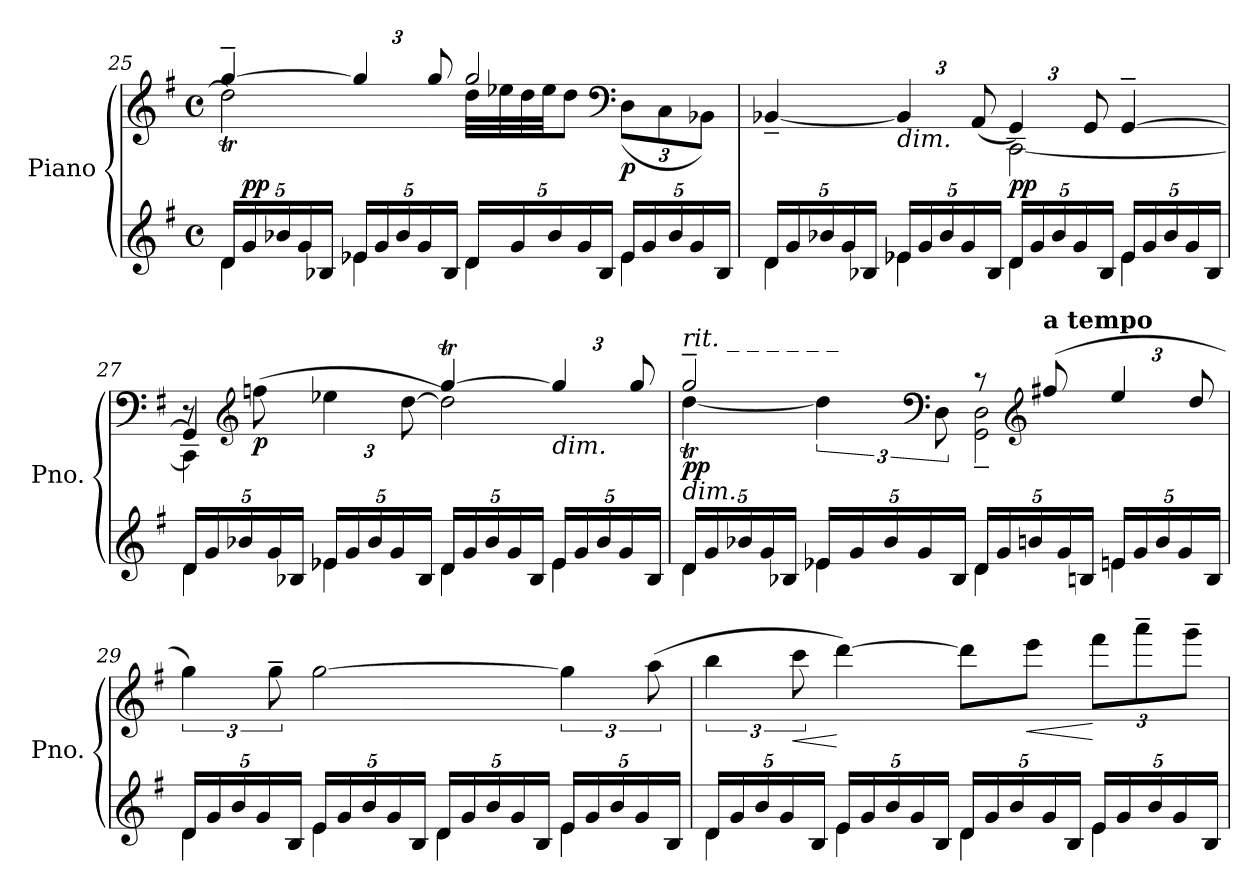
**kern	**kern	**dynam
*part1	*part1	*part1
*staff2	*staff1	*staff1/2
*I"Piano	*	*
*I'Pno.	*	*
!!LO:LB:g=z
*clefG2	*clefG2	*
*k[f#]	*k[f#]	*
*M4/4	*M4/4	*
*met(c)	*met(c)	*
*Xbrackettup	*	*
=25	=25	=25
*^	*^	*
20d/LL	4d\	[4gg~/	2ddT\]	.
!	!	!	!	!LO:DY:a=2
20g/	.	.	.	pp
20b-X/	.	.	.	.
20g/	.	.	.	.
20B-X/JJ	.	.	.	.
*	*	*Xbrackettup	*	*
20e-X/LL	4e-\	6gg/]	.	.
20g/	.	.	.	.
20b-/	.	.	.	.
20g/	.	.	.	.
.	.	12gg/	.	.
20B-/JJ	.	.	.	.
20d/LL	4d\	2gg/	32dd\LLL	.
.	.	.	32ee-X\	.
20g/	.	.	.	.
.	.	.	32dd\	.
.	.	.	32ee-\JJ	.
20b-/	.	.	.	.
.	.	.	8dd\J	.
20g/	.	.	.	.
20B-/JJ	.	.	.	.
*	*	*clefF4	*	*
!	!	!	!	!LO:DY:b
20e-/LL	4e-\	.	(12D\L	p
20g/	.	.	.	.
.	.	.	12C\	.
20b-/	.	.	.	.
20g/	.	.	.	.
.	.	.	12BB-X\J)	.
20B-/JJ	.	.	.	.
!!LO:PB:g=z	!!
=26	=26	=26	=26	=26
20d/LL	4d\	[4BB-X~/	2ryy	.
20g/	.	.	.	.
20b-X/	.	.	.	.
20g/	.	.	.	.
20B-X/JJ	.	.	.	.
!	!	!LO:TX:b:i:t=dim.	!	!
20e-X/LL	4e-\	6BB-/]	.	.
20g/	.	.	.	.
20b-/	.	.	.	.
20g/	.	.	.	.
.	.	(12AA/	.	.
20B-/JJ	.	.	.	.
!	!	!	!	!LO:DY:a=2
20d/LL	4d\	6GG/)	[2CC\	pp
20g/	.	.	.	.
20b-/	.	.	.	.
20g/	.	.	.	.
.	.	12GG/	.	.
20B-/JJ	.	.	.	.
20e-/LL	4e-\	[4GG~/	.	.
20g/	.	.	.	.
20b-/	.	.	.	.
20g/	.	.	.	.
20B-/JJ	.	.	.	.
=27	=27	=27	=27	=27
*	*	*	*^	*
20d/LL	4d\	4GG/]	4CC\]	8r	.
20g/	.	.	.	.	.
20b-X/	.	.	.	.	.
*	*	*clefG2	*	*	*
!	!	!	!	!	!LO:DY:b
.	.	.	.	(8ffn\	p
20g/	.	.	.	.	.
20B-X/JJ	.	.	.	.	.
20e-X/LL	4e-\	4ryy	2.ryy	6ee-X\	.
20g/	.	.	.	.	.
20b-/	.	.	.	.	.
20g/	.	.	.	.	.
.	.	.	.	[12dd\	.
20B-/JJ	.	.	.	.	.
20d/LL	4d\	[4gg/	.	2ddT\])	.
20g/	.	.	.	.	.
20b-/	.	.	.	.	.
20g/	.	.	.	.	.
20B-/JJ	.	.	.	.	.
!	!	!LO:TX:b:i:t=dim.	!	!	!
20e-/LL	4e-\	6gg/]	.	.	.
20g/	.	.	.	.	.
20b-/	.	.	.	.	.
20g/	.	.	.	.	.
.	.	12gg/	.	.	.
20B-/JJ	.	.	.	.	.
*	*	*	*v	*v	*
!!LO:LB:g=z
=28	=28	=28	=28	=28
!	!	!LO:TX:a:i:t=rit.   _      _      _      _      _      _	!	!
!	!	!LO:TX:b:i:t=dim.	!	!
!	!	!	!	!LO:DY:b
20d/LL	4d\	2gg~/	[4ddT\	pp
20g/	.	.	.	.
20b-X/	.	.	.	.
20g/	.	.	.	.
20B-X/JJ	.	.	.	.
*	*	*	*brackettup	*
20e-X/LL	4e-\	.	6dd\]	.
20g/	.	.	.	.
20b-/	.	.	.	.
20g/	.	.	.	.
*	*	*clefF4	*	*
.	.	.	12D\	.
20B-/JJ	.	.	.	.
20d/LL	4d\	8r	2GG\~ 2D\~	.
20g/	.	.	.	.
20bn/	.	.	.	.
*	*	*clefG2	*	*
!	!	!LO:TX:a:B:t=a tempo	!	!
.	.	(8ff#X/	.	.
20g/	.	.	.	.
20Bn/JJ	.	.	.	.
*	*	*Xbrackettup	*	*
20en/LL	4e\	6ee/	.	.
20g/	.	.	.	.
20b/	.	.	.	.
20g/	.	.	.	.
.	.	12dd/	.	.
20B/JJ	.	.	.	.
*	*	*v	*v	*
=29	=29	=29	=29
20d/LL	4d\	6gg\)	.
20g/	.	.	.
20b/	.	.	.
20g/	.	.	.
.	.	12gg~\	.
20B/JJ	.	.	.
20e/LL	4e\	[2gg\	.
20g/	.	.	.
20b/	.	.	.
20g/	.	.	.
20B/JJ	.	.	.
20d/LL	4d\	.	.
20g/	.	.	.
20b/	.	.	.
20g/	.	.	.
20B/JJ	.	.	.
20e/LL	4e\	6gg\]	.
20g/	.	.	.
20b/	.	.	.
20g/	.	.	.
.	.	(12aa\	.
20B/JJ	.	.	.
!!LO:PB:g=z
=30	=30	=30	=30
20d/LL	4d\	6bb\	.
20g/	.	.	.
20b/	.	.	.
20g/	.	.	.
!	!	!	!LO:HP:b
.	.	12ccc\	<
20B/JJ	.	.	.
20e/LL	4e\	[4ddd\)	[
20g/	.	.	.
20b/	.	.	.
20g/	.	.	.
20B/JJ	.	.	.
20d/LL	4d\	8ddd\L]	.
20g/	.	.	.
20b/	.	.	.
!	!	!	!LO:HP:b
.	.	8eee\J	<
20g/	.	.	.
20B/JJ	.	.	.
20e/LL	4e\	12fff#\L	[
20g/	.	.	.
.	.	12aaa~\	.
20b/	.	.	.
20g/	.	.	.
.	.	12ggg~\J	.
20B/JJ	.	.	.
*v	*v	*	*
=	=	=
*-	*-	*-
